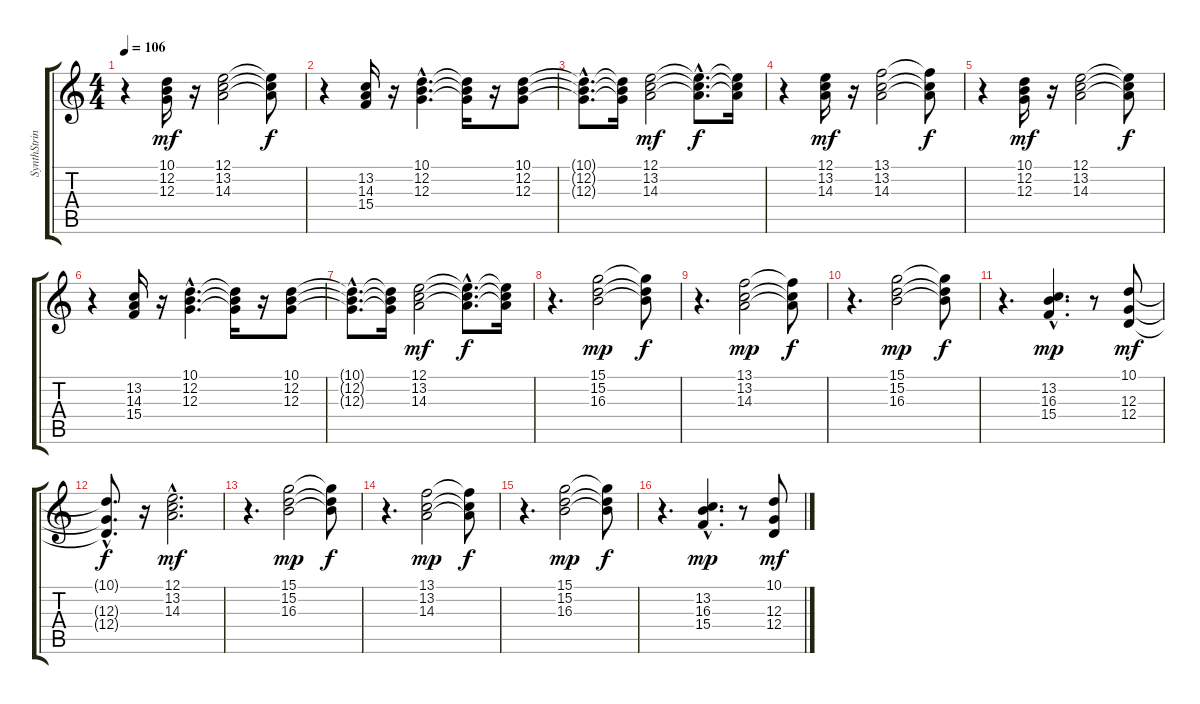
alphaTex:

\track ("SynthString" "SynthStrin") {instrument synthstrings1}
\staff {score tabs}
\tuning (E4 B3 G3 D3 A2 E2) {hide}
\ts (4 4)
\tempo 106
\clef g2
\ks c
r.4{dy f} (10.1 12.2 12.3).16{dy mf} r.16 (12.1 13.2 14.3).2 (12.1{t} 13.2{t} 14.3{t}).8{dy f} |
r.4 (13.2 14.3 15.4).16 r.16 (10.1{hac} 12.2{hac} 12.3{hac}).4{d} (10.1{t} 12.2{t} 12.3{t}).16 r.16 (10.1 12.2 12.3).8 |
(10.1{hac t} 12.2{hac t} 12.3{hac t}).8{d} (10.1{t} 12.2{t} 12.3{t}).16 (12.1 13.2 14.3).2{dy mf} (12.1{hac t} 13.2{hac t} 14.3{hac t}).8{d dy f} (12.1{t} 13.2{t} 14.3{t}).16 |
r.4 (12.1 13.2 14.3).16{dy mf} r.16 (13.1 13.2 14.3).2 (13.1{t} 13.2{t} 14.3{t}).8{dy f} |
r.4 (10.1 12.2 12.3).16{dy mf} r.16 (12.1 13.2 14.3).2 (12.1{t} 13.2{t} 14.3{t}).8{dy f} |
r.4 (13.2 14.3 15.4).16 r.16 (10.1{hac} 12.2{hac} 12.3{hac}).4{d} (10.1{t} 12.2{t} 12.3{t}).16 r.16 (10.1 12.2 12.3).8 |
(10.1{hac t} 12.2{hac t} 12.3{hac t}).8{d} (10.1{t} 12.2{t} 12.3{t}).16 (12.1 13.2 14.3).2{dy mf} (12.1{hac t} 13.2{hac t} 14.3{hac t}).8{d dy f} (12.1{t} 13.2{t} 14.3{t}).16 |
r.4{d} (15.1 15.2 16.3).2{dy mp} (15.1{t} 15.2{t} 16.3{t}).8{dy f} |
r.4{d} (13.1 13.2 14.3).2{dy mp} (13.1{t} 13.2{t} 14.3{t}).8{dy f} |
r.4{d} (15.1 15.2 16.3).2{dy mp} (15.1{t} 15.2{t} 16.3{t}).8{dy f} |
r.4{d} (13.2{hac} 16.3{hac} 15.4{hac}).4{d dy mp} r.8 (10.1 12.3 12.4).8{dy mf} |
(10.1{hac t} 12.3{hac t} 12.4{hac t}).8{d dy f} r.16 (12.1{hac} 13.2{hac} 14.3{hac}).2{d dy mf} |
r.4{d} (15.1 15.2 16.3).2{dy mp} (15.1{t} 15.2{t} 16.3{t}).8{dy f} |
r.4{d} (13.1 13.2 14.3).2{dy mp} (13.1{t} 13.2{t} 14.3{t}).8{dy f} |
r.4{d} (15.1 15.2 16.3).2{dy mp} (15.1{t} 15.2{t} 16.3{t}).8{dy f} |
r.4{d} (13.2{hac} 16.3{hac} 15.4{hac}).4{d dy mp} r.8 (10.1 12.3 12.4).8{dy mf}
